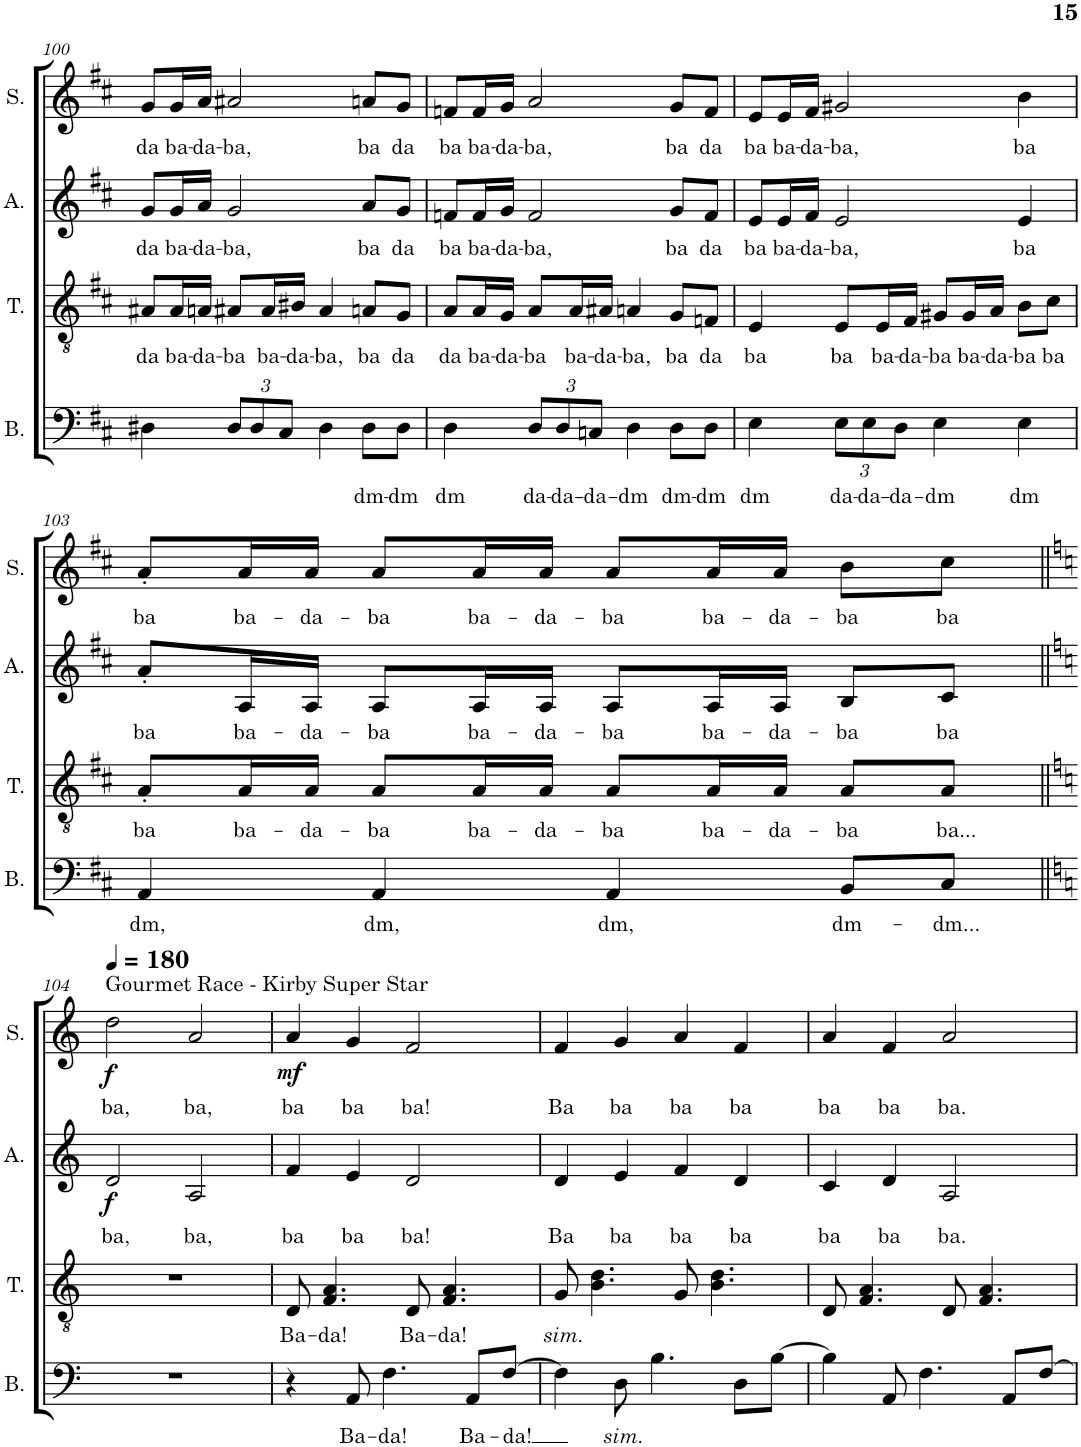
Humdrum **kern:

**kern	**text	**kern	**text	**kern	**text	**dynam	**kern	**text	**dynam
*part4	*part4	*part3	*part3	*part2	*part2	*part2	*part1	*part1	*part1
*staff4	*staff4	*staff3	*staff3	*staff2	*staff2	*staff2	*staff1	*staff1	*staff1
*I"Bass	*	*I"Tenor	*	*I"Alto	*	*	*I"Soprano	*	*
*I'B.	*	*I'T.	*	*I'A.	*	*	*I'S.	*	*
!!LO:PB:g=z
*clefF4	*	*clefGv2	*	*clefG2	*	*	*clefG2	*	*
*k[f#c#]	*	*k[f#c#]	*	*k[f#c#]	*	*	*k[f#c#]	*	*
*M4/4	*	*M4/4	*	*M4/4	*	*	*M4/4	*	*
=100	=100	=100	=100	=100	=100	=100	=100	=100	=100
!	!	!	!LO:LY:b	!	!LO:LY:b	!	!	!LO:LY:b	!
4D#X\	.	8A#X/L	da	8g/L	da	.	8g/L	da	.
!	!	!	!LO:LY:b	!	!LO:LY:b	!	!	!LO:LY:b	!
.	.	16A#/L	ba-	16g/L	ba-	.	16g/L	ba-	.
!	!	!	!LO:LY:b	!	!LO:LY:b	!	!	!LO:LY:b	!
.	.	16An/JJ	-da-	16a/JJ	-da-	.	16a/JJ	-da-	.
*Xbrackettup	*	*	*	*	*	*	*	*	*
!	!	!	!LO:LY:b	!	!LO:LY:b	!	!	!LO:LY:b	!
12D#/L	.	8A#X/L	-ba	2g/	-ba,	.	2a#X/	-ba,	.
12D#/	.	.	.	.	.	.	.	.	.
!	!	!	!LO:LY:b	!	!	!	!	!	!
.	.	16A#/L	ba-	.	.	.	.	.	.
12C#/J	.	.	.	.	.	.	.	.	.
!	!	!	!LO:LY:b	!	!	!	!	!	!
.	.	16B#X/JJ	-da-	.	.	.	.	.	.
!	!	!	!LO:LY:b	!	!	!	!	!	!
4D#\	.	4A#/	-ba,	.	.	.	.	.	.
!	!LO:LY:b	!	!LO:LY:b	!	!LO:LY:b	!	!	!LO:LY:b	!
8D#\L	dm-	8An/L	ba	8a/L	ba	.	8an/L	ba	.
!	!LO:LY:b	!	!LO:LY:b	!	!LO:LY:b	!	!	!LO:LY:b	!
8D#\J	-dm	8G/J	da	8g/J	da	.	8g/J	da	.
=101	=101	=101	=101	=101	=101	=101	=101	=101	=101
!	!LO:LY:b	!	!LO:LY:b	!	!LO:LY:b	!	!	!LO:LY:b	!
4D\	dm	8A/L	da	8fn/L	ba	.	8fn/L	ba	.
!	!	!	!LO:LY:b	!	!LO:LY:b	!	!	!LO:LY:b	!
.	.	16A/L	ba-	16f/L	ba-	.	16f/L	ba-	.
!	!	!	!LO:LY:b	!	!LO:LY:b	!	!	!LO:LY:b	!
.	.	16G/JJ	-da-	16g/JJ	-da-	.	16g/JJ	-da-	.
!	!LO:LY:b	!	!LO:LY:b	!	!LO:LY:b	!	!	!LO:LY:b	!
12D/L	da-	8A/L	-ba	2f/	-ba,	.	2a/	-ba,	.
!	!LO:LY:b	!	!	!	!	!	!	!	!
12D/	-da-	.	.	.	.	.	.	.	.
!	!	!	!LO:LY:b	!	!	!	!	!	!
.	.	16A/L	ba-	.	.	.	.	.	.
!	!LO:LY:b	!	!	!	!	!	!	!	!
12Cn/J	-da-	.	.	.	.	.	.	.	.
!	!	!	!LO:LY:b	!	!	!	!	!	!
.	.	16A#X/JJ	-da-	.	.	.	.	.	.
!	!LO:LY:b	!	!LO:LY:b	!	!	!	!	!	!
4D\	-dm	4An/	-ba,	.	.	.	.	.	.
!	!LO:LY:b	!	!LO:LY:b	!	!LO:LY:b	!	!	!LO:LY:b	!
8D\L	dm-	8G/L	ba	8g/L	ba	.	8g/L	ba	.
!	!LO:LY:b	!	!LO:LY:b	!	!LO:LY:b	!	!	!LO:LY:b	!
8D\J	-dm	8Fn/J	da	8f/J	da	.	8f/J	da	.
=102	=102	=102	=102	=102	=102	=102	=102	=102	=102
!	!LO:LY:b	!	!LO:LY:b	!	!LO:LY:b	!	!	!LO:LY:b	!
4E\	dm	4E/	ba	8e/L	ba	.	8e/L	ba	.
!	!	!	!	!	!LO:LY:b	!	!	!LO:LY:b	!
.	.	.	.	16e/L	ba-	.	16e/L	ba-	.
!	!	!	!	!	!LO:LY:b	!	!	!LO:LY:b	!
.	.	.	.	16f#/JJ	-da-	.	16f#/JJ	-da-	.
!	!LO:LY:b	!	!LO:LY:b	!	!LO:LY:b	!	!	!LO:LY:b	!
12E\L	da-	8E/L	ba	2e/	-ba,	.	2g#X/	-ba,	.
!	!LO:LY:b	!	!	!	!	!	!	!	!
12E\	-da-	.	.	.	.	.	.	.	.
!	!	!	!LO:LY:b	!	!	!	!	!	!
.	.	16E/L	ba-	.	.	.	.	.	.
!	!LO:LY:b	!	!	!	!	!	!	!	!
12D\J	-da-	.	.	.	.	.	.	.	.
!	!	!	!LO:LY:b	!	!	!	!	!	!
.	.	16F#/JJ	-da-	.	.	.	.	.	.
!	!LO:LY:b	!	!LO:LY:b	!	!	!	!	!	!
4E\	-dm	8G#X/L	-ba	.	.	.	.	.	.
!	!	!	!LO:LY:b	!	!	!	!	!	!
.	.	16G#/L	ba-	.	.	.	.	.	.
!	!	!	!LO:LY:b	!	!	!	!	!	!
.	.	16A/JJ	-da-	.	.	.	.	.	.
!	!LO:LY:b	!	!LO:LY:b	!	!LO:LY:b	!	!	!LO:LY:b	!
4E\	dm	8B\L	-ba	4e/	ba	.	4b\	ba	.
!	!	!	!LO:LY:b	!	!	!	!	!	!
.	.	8c#\J	ba	.	.	.	.	.	.
!!LO:LB:g=z
=103	=103	=103	=103	=103	=103	=103	=103	=103	=103
!	!LO:LY:b	!	!LO:LY:b	!	!LO:LY:b	!	!	!LO:LY:b	!
4AA/	dm,	8A'/L	ba	8a'/L	ba	.	8a'/L	ba	.
!	!	!	!LO:LY:b	!	!LO:LY:b	!	!	!LO:LY:b	!
.	.	16A/L	ba-	16A/L	ba-	.	16a/L	ba-	.
!	!	!	!LO:LY:b	!	!LO:LY:b	!	!	!LO:LY:b	!
.	.	16A/JJ	-da-	16A/JJ	-da-	.	16a/JJ	-da-	.
!	!LO:LY:b	!	!LO:LY:b	!	!LO:LY:b	!	!	!LO:LY:b	!
4AA/	dm,	8A/L	-ba	8A/L	-ba	.	8a/L	-ba	.
!	!	!	!LO:LY:b	!	!LO:LY:b	!	!	!LO:LY:b	!
.	.	16A/L	ba-	16A/L	ba-	.	16a/L	ba-	.
!	!	!	!LO:LY:b	!	!LO:LY:b	!	!	!LO:LY:b	!
.	.	16A/JJ	-da-	16A/JJ	-da-	.	16a/JJ	-da-	.
!	!LO:LY:b	!	!LO:LY:b	!	!LO:LY:b	!	!	!LO:LY:b	!
4AA/	dm,	8A/L	-ba	8A/L	-ba	.	8a/L	-ba	.
!	!	!	!LO:LY:b	!	!LO:LY:b	!	!	!LO:LY:b	!
.	.	16A/L	ba-	16A/L	ba-	.	16a/L	ba-	.
!	!	!	!LO:LY:b	!	!LO:LY:b	!	!	!LO:LY:b	!
.	.	16A/JJ	-da-	16A/JJ	-da-	.	16a/JJ	-da-	.
!	!LO:LY:b	!	!LO:LY:b	!	!LO:LY:b	!	!	!LO:LY:b	!
8BB/L	dm-	8A/L	-ba	8B/L	-ba	.	8b\L	-ba	.
!	!LO:LY:b	!	!LO:LY:b	!	!LO:LY:b	!	!	!LO:LY:b	!
8C#/J	-dm...	8A/J	ba...	8c#/J	ba	.	8cc#\J	ba	.
!!LO:LB:g=z
=104||	=104||	=104||	=104||	=104||	=104||	=104||	=104||	=104||	=104||
*k[]	*	*k[]	*	*k[]	*	*	*k[]	*	*
!	!	!	!	!	!LO:LY:b	!LO:DY:b	!	!LO:LY:b	!LO:DY:b
1r	.	1r	.	2d/	ba,	f	2dd\	ba,	f
!	!	!	!	!	!LO:LY:b	!	!	!LO:LY:b	!
.	.	.	.	2A/	ba,	.	2a/	ba,	.
=105	=105	=105	=105	=105	=105	=105	=105	=105	=105
!	!	!	!LO:LY:b	!	!LO:LY:b	!	!	!LO:LY:b	!LO:DY:b
4r	.	8D/	Ba-	4f/	ba	.	4a/	ba	mf
!	!	!	!LO:LY:b	!	!	!	!	!	!
.	.	4.F/ 4.A/	-da!	.	.	.	.	.	.
!	!LO:LY:b	!	!	!	!LO:LY:b	!	!	!LO:LY:b	!
8AA/	Ba-	.	.	4e/	ba	.	4g/	ba	.
!	!LO:LY:b	!	!	!	!	!	!	!	!
4.F\	-da!	.	.	.	.	.	.	.	.
!	!	!	!LO:LY:b	!	!LO:LY:b	!	!	!LO:LY:b	!
.	.	8D/	Ba-	2d/	ba!	.	2f/	ba!	.
!	!	!	!LO:LY:b	!	!	!	!	!	!
.	.	4.F/ 4.A/	-da!	.	.	.	.	.	.
!	!LO:LY:b	!	!	!	!	!	!	!	!
8AA/L	Ba-	.	.	.	.	.	.	.	.
!	!LO:LY:b	!	!	!	!	!	!	!	!
[8F/J	-da!	.	.	.	.	.	.	.	.
=106	=106	=106	=106	=106	=106	=106	=106	=106	=106
!	!	!	!LO:LY:b	!	!LO:LY:b	!	!	!LO:LY:b	!
4F\]	.	8G/	sim.	4d/	Ba	.	4f/	Ba	.
.	.	4.B\ 4.d\	.	.	.	.	.	.	.
!	!LO:LY:b	!	!	!	!LO:LY:b	!	!	!LO:LY:b	!
8D\	sim.	.	.	4e/	ba	.	4g/	ba	.
4.B\	.	.	.	.	.	.	.	.	.
!	!	!	!	!	!LO:LY:b	!	!	!LO:LY:b	!
.	.	8G/	.	4f/	ba	.	4a/	ba	.
.	.	4.B\ 4.d\	.	.	.	.	.	.	.
!	!	!	!	!	!LO:LY:b	!	!	!LO:LY:b	!
8D\L	.	.	.	4d/	ba	.	4f/	ba	.
[8B\J	.	.	.	.	.	.	.	.	.
=107	=107	=107	=107	=107	=107	=107	=107	=107	=107
!	!	!	!	!	!LO:LY:b	!	!	!LO:LY:b	!
4B\]	.	8D/	.	4c/	ba	.	4a/	ba	.
.	.	4.F/ 4.A/	.	.	.	.	.	.	.
!	!	!	!	!	!LO:LY:b	!	!	!LO:LY:b	!
8AA/	.	.	.	4d/	ba	.	4f/	ba	.
4.F\	.	.	.	.	.	.	.	.	.
!	!	!	!	!	!LO:LY:b	!	!	!LO:LY:b	!
.	.	8D/	.	2A/	ba.	.	2a/	ba.	.
.	.	4.F/ 4.A/	.	.	.	.	.	.	.
8AA/L	.	.	.	.	.	.	.	.	.
[8F/J	.	.	.	.	.	.	.	.	.
=	=	=	=	=	=	=	=	=	=
*-	*-	*-	*-	*-	*-	*-	*-	*-	*-
